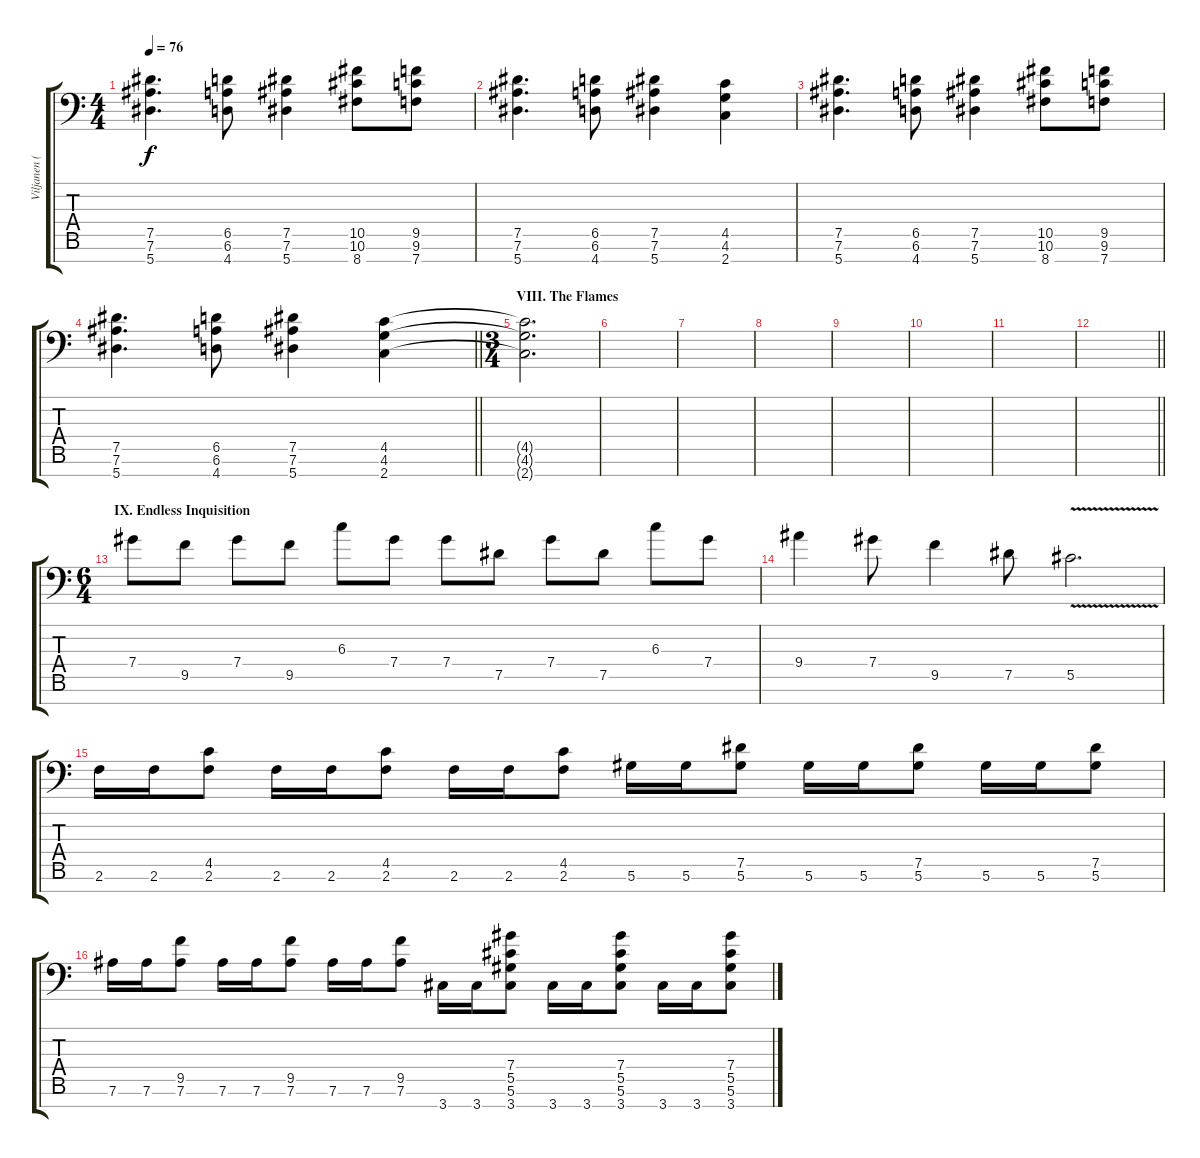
\track ("Viljanen (Rhythm Guitar)" "Viljanen (") {instrument distortionguitar}
\staff {score tabs}
\tuning (Eb4 Bb3 Gb3 Db3 Ab2 Eb2 Bb1) {hide}
\ts (4 4)
\tempo 76
\clef f4
\ks c
(7.5 7.6 5.7).4{d dy f} (6.5 6.6 4.7).8 (7.5 7.6 5.7).4 (10.5 10.6 8.7).8 (9.5 9.6 7.7).8 |
(7.5 7.6 5.7).4{d} (6.5 6.6 4.7).8 (7.5 7.6 5.7).4 (4.5 4.6 2.7).4 |
(7.5 7.6 5.7).4{d} (6.5 6.6 4.7).8 (7.5 7.6 5.7).4 (10.5 10.6 8.7).8 (9.5 9.6 7.7).8 |
\barLineRight lightlight
(7.5 7.6 5.7).4{d} (6.5 6.6 4.7).8 (7.5 7.6 5.7).4 (4.5 4.6 2.7).4 |
\ts (3 4)
\section ("" "VIII. The Flames")
(4.5{t} 4.6{t} 2.7{t}).2{d} |
|
|
|
|
|
|
\barLineRight lightlight
|
\ts (6 4)
\section ("" "IX. Endless Inquisition")
7.4.8 9.5.8 7.4.8 9.5.8 6.3.8 7.4.8 7.4.8 7.5.8 7.4.8 7.5.8 6.3.8 7.4.8 |
9.4.4 7.4.8 9.5.4 7.5.8 5.5{v}.2{d} |
2.6.16 2.6.16 (4.5 2.6).8 2.6.16 2.6.16 (4.5 2.6).8 2.6.16 2.6.16 (4.5 2.6).8 5.6.16 5.6.16 (7.5 5.6).8 5.6.16 5.6.16 (7.5 5.6).8 5.6.16 5.6.16 (7.5 5.6).8 |
7.6.16 7.6.16 (9.5 7.6).8 7.6.16 7.6.16 (9.5 7.6).8 7.6.16 7.6.16 (9.5 7.6).8 3.7.16 3.7.16 (7.4 5.5 5.6 3.7).8 3.7.16 3.7.16 (7.4 5.5 5.6 3.7).8 3.7.16 3.7.16 (7.4 5.5 5.6 3.7).8
